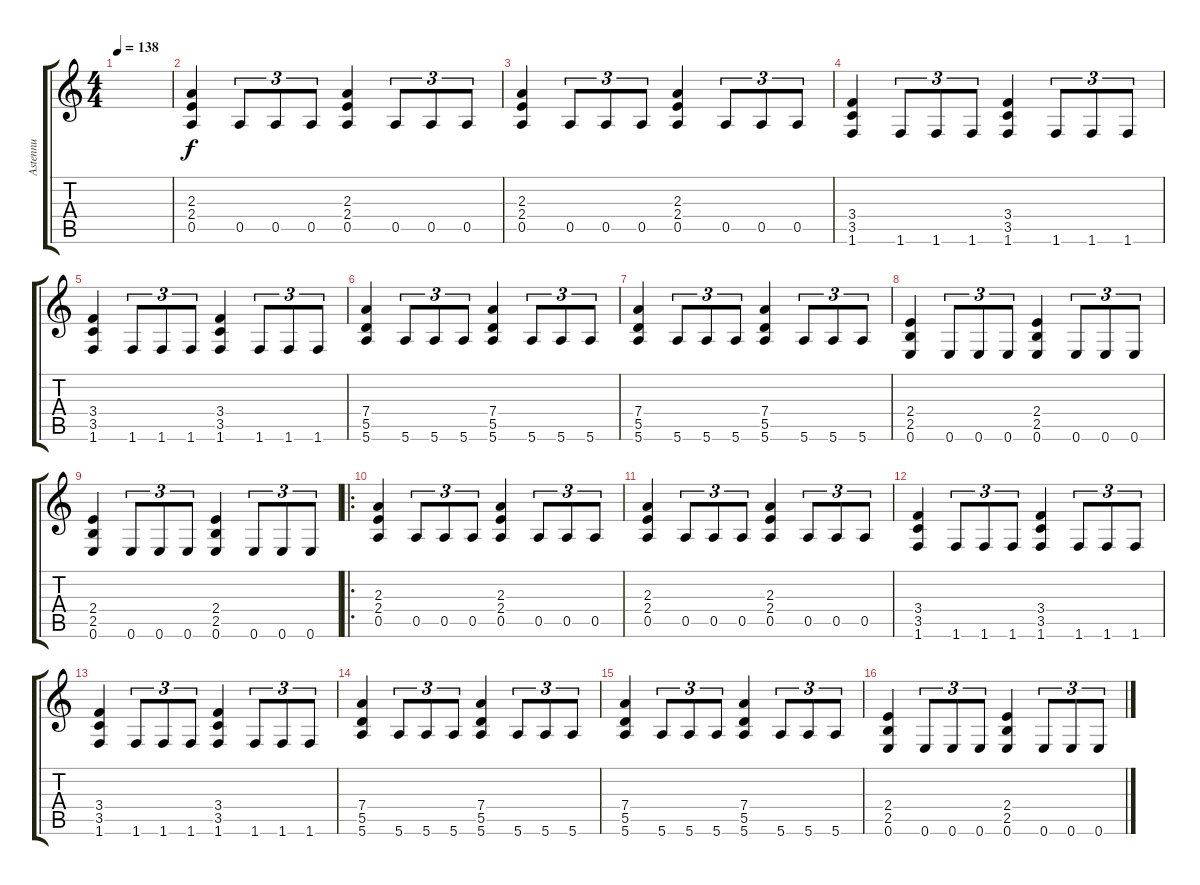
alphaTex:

\track ("Astennu" "Astennu") {instrument distortionguitar}
\staff {score tabs}
\tuning (E4 B3 G3 D3 A2 E2) {hide}
\ts (4 4)
\tempo 138
\tempo 148
\tempo 138
\clef g2
\ks c
|
(2.3 2.4 0.5).4 0.5.8{tu (3 2)} 0.5.8{tu (3 2)} 0.5.8{tu (3 2)} (2.3 2.4 0.5).4 0.5.8{tu (3 2)} 0.5.8{tu (3 2)} 0.5.8{tu (3 2)} |
(2.3 2.4 0.5).4 0.5.8{tu (3 2)} 0.5.8{tu (3 2)} 0.5.8{tu (3 2)} (2.3 2.4 0.5).4 0.5.8{tu (3 2)} 0.5.8{tu (3 2)} 0.5.8{tu (3 2)} |
(3.4 3.5 1.6).4 1.6.8{tu (3 2)} 1.6.8{tu (3 2)} 1.6.8{tu (3 2)} (3.4 3.5 1.6).4 1.6.8{tu (3 2)} 1.6.8{tu (3 2)} 1.6.8{tu (3 2)} |
(3.4 3.5 1.6).4 1.6.8{tu (3 2)} 1.6.8{tu (3 2)} 1.6.8{tu (3 2)} (3.4 3.5 1.6).4 1.6.8{tu (3 2)} 1.6.8{tu (3 2)} 1.6.8{tu (3 2)} |
(7.4 5.5 5.6).4 5.6.8{tu (3 2)} 5.6.8{tu (3 2)} 5.6.8{tu (3 2)} (7.4 5.5 5.6).4 5.6.8{tu (3 2)} 5.6.8{tu (3 2)} 5.6.8{tu (3 2)} |
(7.4 5.5 5.6).4 5.6.8{tu (3 2)} 5.6.8{tu (3 2)} 5.6.8{tu (3 2)} (7.4 5.5 5.6).4 5.6.8{tu (3 2)} 5.6.8{tu (3 2)} 5.6.8{tu (3 2)} |
(2.4 2.5 0.6).4 0.6.8{tu (3 2)} 0.6.8{tu (3 2)} 0.6.8{tu (3 2)} (2.4 2.5 0.6).4 0.6.8{tu (3 2)} 0.6.8{tu (3 2)} 0.6.8{tu (3 2)} |
(2.4 2.5 0.6).4 0.6.8{tu (3 2)} 0.6.8{tu (3 2)} 0.6.8{tu (3 2)} (2.4 2.5 0.6).4 0.6.8{tu (3 2)} 0.6.8{tu (3 2)} 0.6.8{tu (3 2)} |
\ro
(2.3 2.4 0.5).4 0.5.8{tu (3 2)} 0.5.8{tu (3 2)} 0.5.8{tu (3 2)} (2.3 2.4 0.5).4 0.5.8{tu (3 2)} 0.5.8{tu (3 2)} 0.5.8{tu (3 2)} |
(2.3 2.4 0.5).4 0.5.8{tu (3 2)} 0.5.8{tu (3 2)} 0.5.8{tu (3 2)} (2.3 2.4 0.5).4 0.5.8{tu (3 2)} 0.5.8{tu (3 2)} 0.5.8{tu (3 2)} |
(3.4 3.5 1.6).4 1.6.8{tu (3 2)} 1.6.8{tu (3 2)} 1.6.8{tu (3 2)} (3.4 3.5 1.6).4 1.6.8{tu (3 2)} 1.6.8{tu (3 2)} 1.6.8{tu (3 2)} |
(3.4 3.5 1.6).4 1.6.8{tu (3 2)} 1.6.8{tu (3 2)} 1.6.8{tu (3 2)} (3.4 3.5 1.6).4 1.6.8{tu (3 2)} 1.6.8{tu (3 2)} 1.6.8{tu (3 2)} |
(7.4 5.5 5.6).4 5.6.8{tu (3 2)} 5.6.8{tu (3 2)} 5.6.8{tu (3 2)} (7.4 5.5 5.6).4 5.6.8{tu (3 2)} 5.6.8{tu (3 2)} 5.6.8{tu (3 2)} |
(7.4 5.5 5.6).4 5.6.8{tu (3 2)} 5.6.8{tu (3 2)} 5.6.8{tu (3 2)} (7.4 5.5 5.6).4 5.6.8{tu (3 2)} 5.6.8{tu (3 2)} 5.6.8{tu (3 2)} |
(2.4 2.5 0.6).4 0.6.8{tu (3 2)} 0.6.8{tu (3 2)} 0.6.8{tu (3 2)} (2.4 2.5 0.6).4 0.6.8{tu (3 2)} 0.6.8{tu (3 2)} 0.6.8{tu (3 2)}
